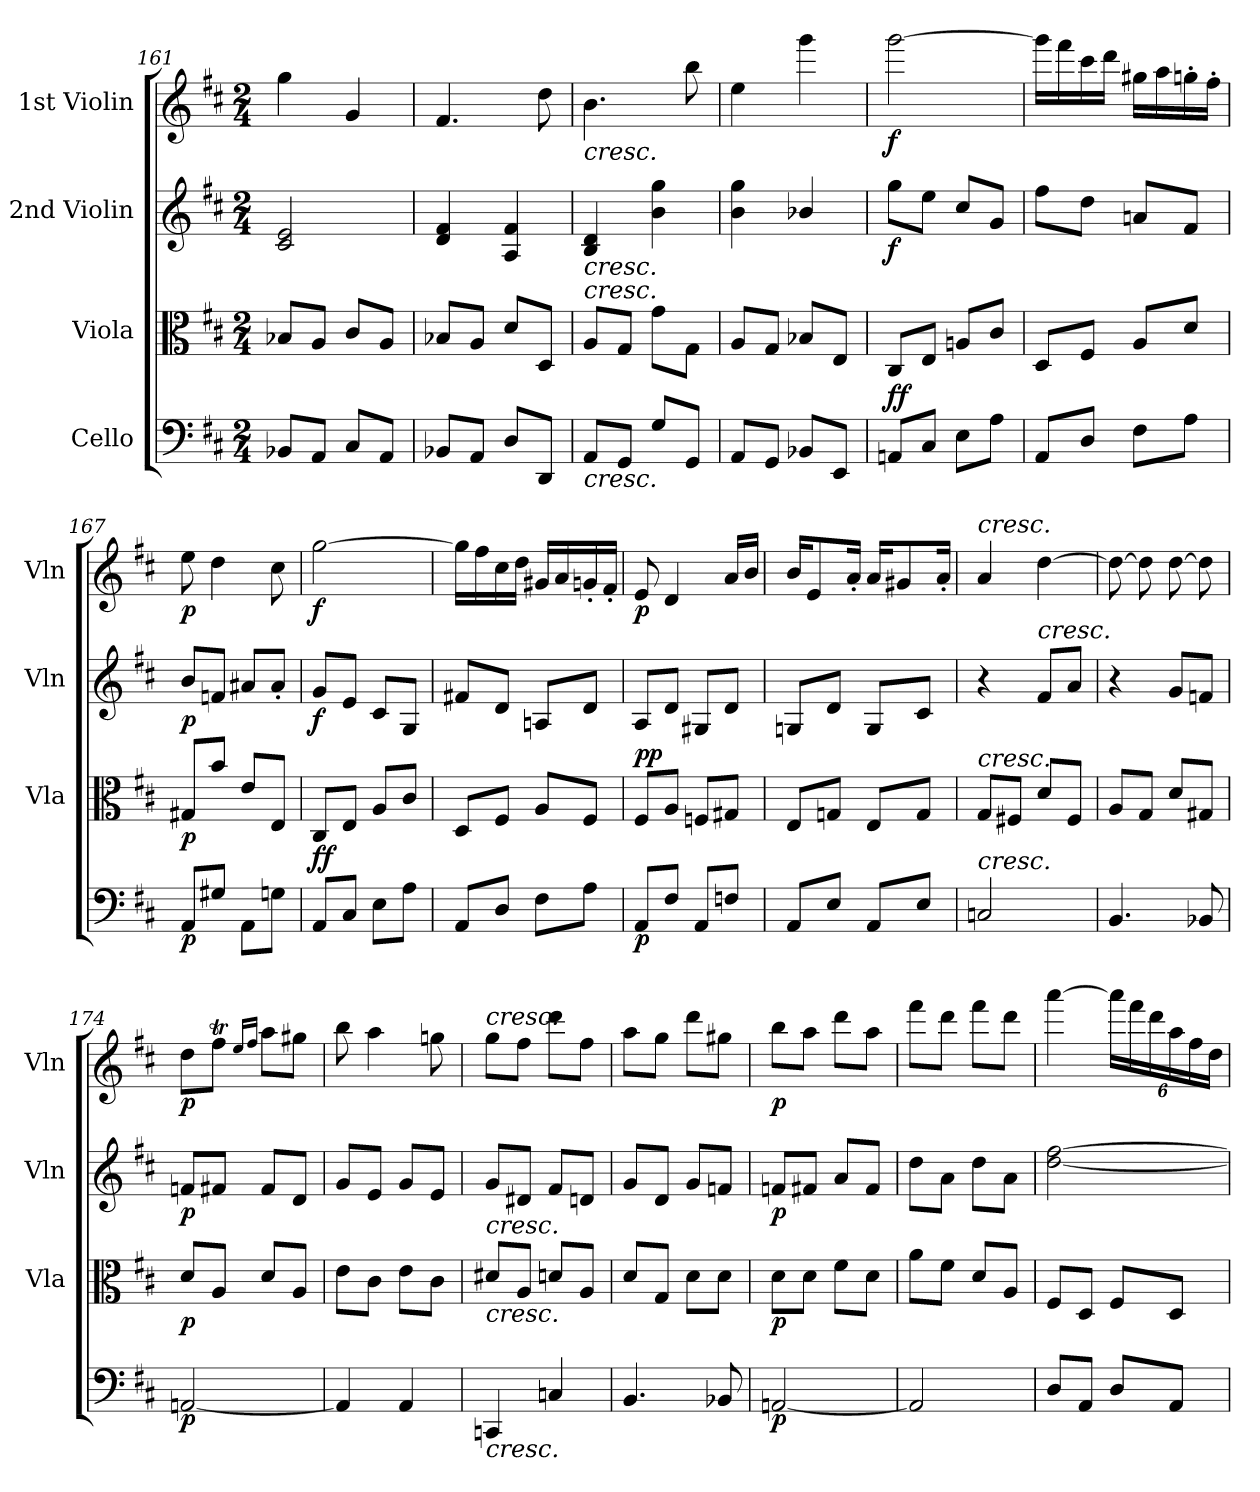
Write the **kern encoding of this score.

**kern	**dynam	**kern	**dynam	**kern	**dynam	**kern	**dynam
*part4	*part4	*part3	*part3	*part2	*part2	*part1	*part1
*staff4	*staff4	*staff3	*staff3	*staff2	*staff2	*staff1	*staff1
*I"Cello	*	*I"Viola	*	*I"2nd Violin	*	*I"1st Violin	*
*	*	*I'Vla	*	*I'Vln	*	*I'Vln	*
*clefF4	*	*clefC3	*	*clefG2	*	*clefG2	*
*k[f#c#]	*	*k[f#c#]	*	*k[f#c#]	*	*k[f#c#]	*
*M2/4	*	*M2/4	*	*M2/4	*	*M2/4	*
=161	=161	=161	=161	=161	=161	=161	=161
8BB-X/L	.	8B-X/L	.	2c#/ 2e/	.	4gg\	.
8AA/J	.	8A/J	.	.	.	.	.
8C#/L	.	8c#/L	.	.	.	4g/	.
8AA/J	.	8A/J	.	.	.	.	.
=162	=162	=162	=162	=162	=162	=162	=162
8BB-X/L	.	8B-X/L	.	4d/ 4f#/	.	4.f#/	.
8AA/J	.	8A/J	.	.	.	.	.
8D/L	.	8d/L	.	4A/ 4f#/	.	.	.
8DD/J	.	8D/J	.	.	.	8dd\	.
=163	=163	=163	=163	=163	=163	=163	=163
!	!	!	!	!	!	!LO:TX:b:i:t=cresc.	!
!	!	!	!	!LO:TX:b:i:t=cresc.	!	!	!
!	!	!LO:TX:a:i:t=cresc.	!	!	!	!	!
!LO:TX:b:i:t=cresc.	!	!	!	!	!	!	!
8AA/L	.	8A/L	.	4B/ 4d/	.	4.b\	.
8GG/J	.	8G/J	.	.	.	.	.
8G/L	.	8g\L	.	4b\ 4gg\	.	.	.
8GG/J	.	8G\J	.	.	.	8bb\	.
=164	=164	=164	=164	=164	=164	=164	=164
8AA/L	.	8A/L	.	4b\ 4gg\	.	4ee\	.
8GG/J	.	8G/J	.	.	.	.	.
8BB-X/L	.	8B-X/L	.	4b-X/	.	4ggg\	.
8EE/J	.	8E/J	.	.	.	.	.
=165	=165	=165	=165	=165	=165	=165	=165
!	!LO:DY:b	!	!	!	!	!	!
!	!LO:DY:n=1:a	!	!	!	!LO:DY:b	!	!LO:DY:b
8AAn/L	f f	8C#/L	.	8gg\L	f	[2ggg\	f
8C#/J	.	8E/J	.	8ee\J	.	.	.
8E\L	.	8An/L	.	8cc#/L	.	.	.
8A\J	.	8c#/J	.	8g/J	.	.	.
!!LO:PB:g=z
=166	=166	=166	=166	=166	=166	=166	=166
8AA/L	.	8D/L	.	8ff#\L	.	16ggg\LL]	.
.	.	.	.	.	.	16fff#\	.
8D/J	.	8F#/J	.	8dd\J	.	16ccc#\	.
.	.	.	.	.	.	16ddd\JJ	.
8F#\L	.	8A/L	.	8an/L	.	16gg#X\LL	.
.	.	.	.	.	.	16aa\	.
8A\J	.	8d/J	.	8f#/J	.	16ggn'\	.
.	.	.	.	.	.	16ff#'\JJ	.
=167	=167	=167	=167	=167	=167	=167	=167
!	!LO:DY:b	!	!LO:DY:b	!	!LO:DY:b	!	!LO:DY:b
8AA/L	p	8G#X/L	p	8b/L	p	8ee\	p
8G#X/J	.	8b/J	.	8fn/J	.	4dd\	.
8AA\L	.	8e/L	.	8a#X/L	.	.	.
8Gn\J	.	8E/J	.	8a#'/J	.	8cc#\	.
=168	=168	=168	=168	=168	=168	=168	=168
!	!LO:DY:b	!	!	!	!	!	!
!	!LO:DY:n=1:a	!	!	!	!LO:DY:b	!	!LO:DY:b
8AA/L	f f	8C#/L	.	8g/L	f	[2gg\	f
8C#/J	.	8E/J	.	8e/J	.	.	.
8E\L	.	8A/L	.	8c#/L	.	.	.
8A\J	.	8c#/J	.	8G/J	.	.	.
=169	=169	=169	=169	=169	=169	=169	=169
8AA/L	.	8D/L	.	8f#X/L	.	16gg\LL]	.
.	.	.	.	.	.	16ff#\	.
8D/J	.	8F#/J	.	8d/J	.	16cc#\	.
.	.	.	.	.	.	16dd\JJ	.
8F#\L	.	8A/L	.	8An/L	.	16g#X/LL	.
.	.	.	.	.	.	16a/	.
8A\J	.	8F#/J	.	8d/J	.	16gn'/	.
.	.	.	.	.	.	16f#'/JJ	.
!!LO:LB:g=z
=170	=170	=170	=170	=170	=170	=170	=170
!	!LO:DY:b	!	!LO:DY:b	!	!	!	!
!	!	!	!LO:DY:n=1:a	!	!	!	!LO:DY:b
8AA/L	p	8F#/L	p p	8A/L	.	8e/	p
8F#/J	.	8A/J	.	8d/J	.	4d/	.
8AA/L	.	8Fn/L	.	8G#X/L	.	.	.
8Fn/J	.	8G#X/J	.	8d/J	.	16a/LL	.
.	.	.	.	.	.	16b/JJ	.
=171	=171	=171	=171	=171	=171	=171	=171
8AA/L	.	8E/L	.	8Gn/L	.	16b/KL	.
.	.	.	.	.	.	8e/	.
8E/J	.	8Gn/J	.	8d/J	.	.	.
.	.	.	.	.	.	16a'/Jk	.
8AA/L	.	8E/L	.	8G/L	.	16a/KL	.
.	.	.	.	.	.	8g#X/	.
8E/J	.	8G/J	.	8c#/J	.	.	.
.	.	.	.	.	.	16a'/Jk	.
!!LO:LB:g=z
=172	=172	=172	=172	=172	=172	=172	=172
!	!	!	!	!	!	!LO:TX:a:i:t=cresc.	!
!	!	!LO:TX:a:i:t=cresc.	!	!	!	!	!
!LO:TX:a:i:t=cresc.	!	!	!	!	!	!	!
2Cn/	.	8G/L	.	4r	.	4a/	.
.	.	8F#X/J	.	.	.	.	.
!	!	!	!	!LO:TX:a:i:t=cresc.	!	!	!
.	.	8d/L	.	8f#/L	.	[4dd\	.
.	.	8F#/J	.	8a/J	.	.	.
=173	=173	=173	=173	=173	=173	=173	=173
4.BB/	.	8A/L	.	4r	.	8dd\_	.
.	.	8G/J	.	.	.	8dd\]	.
.	.	8d/L	.	8g/L	.	[8dd\	.
8BB-X/	.	8G#X/J	.	8fn/J	.	8dd\]	.
=174	=174	=174	=174	=174	=174	=174	=174
!	!LO:DY:b	!	!LO:DY:b	!	!LO:DY:b	!	!LO:DY:b
[2AAn/	p	8d/L	p	8fn/L	p	8dd\L	p
.	.	8A/J	.	8f#X/J	.	8ff#t\J	.
.	.	.	.	.	.	16qee/LL	.
.	.	.	.	.	.	16qff#/JJ	.
.	.	8d/L	.	8f#/L	.	8aa\L	.
.	.	8A/J	.	8d/J	.	8gg#X\J	.
=175	=175	=175	=175	=175	=175	=175	=175
4AA/]	.	8e\L	.	8g/L	.	8bb\	.
.	.	8c#\J	.	8e/J	.	4aa\	.
4AA/	.	8e\L	.	8g/L	.	.	.
.	.	8c#\J	.	8e/J	.	8ggn\	.
=176	=176	=176	=176	=176	=176	=176	=176
!	!	!	!	!	!	!LO:TX:a:i:t=cresc.	!
!	!	!	!	!LO:TX:b:i:t=cresc.	!	!	!
!	!	!LO:TX:b:i:t=cresc.	!	!	!	!	!
!LO:TX:b:i:t=cresc.	!	!	!	!	!	!	!
4CCn/	.	8d#X/L	.	8g/L	.	8gg\L	.
.	.	8A/J	.	8d#X/J	.	8ff#\J	.
4Cn/	.	8dn/L	.	8f#/L	.	8ddd\L	.
.	.	8A/J	.	8dn/J	.	8ff#\J	.
!!LO:PB:g=z
=177	=177	=177	=177	=177	=177	=177	=177
4.BB/	.	8d/L	.	8g/L	.	8aa\L	.
.	.	8G/J	.	8d/J	.	8gg\J	.
.	.	8d\L	.	8g/L	.	8ddd\L	.
8BB-X/	.	8d\J	.	8fn/J	.	8gg#X\J	.
=178	=178	=178	=178	=178	=178	=178	=178
!	!LO:DY:b	!	!LO:DY:b	!	!LO:DY:b	!	!LO:DY:b
[2AAn/	p	8d\L	p	8fn/L	p	8bb\L	p
.	.	8d\J	.	8f#X/J	.	8aa\J	.
.	.	8f#\L	.	8a/L	.	8ddd\L	.
.	.	8d\J	.	8f#/J	.	8aa\J	.
!!LO:PB:g=z
=179	=179	=179	=179	=179	=179	=179	=179
2AA/]	.	8a\L	.	8dd\L	.	8fff#\L	.
.	.	8f#\J	.	8a\J	.	8ddd\J	.
.	.	8d/L	.	8dd\L	.	8fff#\L	.
.	.	8A/J	.	8a\J	.	8ddd\J	.
=180	=180	=180	=180	=180	=180	=180	=180
8D/L	.	8F#/L	.	[2dd\ [2ff#\	.	[4aaa\	.
8AA/J	.	8D/J	.	.	.	.	.
*	*	*	*	*	*	*Xbrackettup	*
8D/L	.	8F#/L	.	.	.	24aaa\LL]	.
.	.	.	.	.	.	24fff#\	.
.	.	.	.	.	.	24ddd\	.
8AA/J	.	8D/J	.	.	.	24aa\	.
.	.	.	.	.	.	24ff#\	.
.	.	.	.	.	.	24dd\JJ	.
=	=	=	=	=	=	=	=
*-	*-	*-	*-	*-	*-	*-	*-
